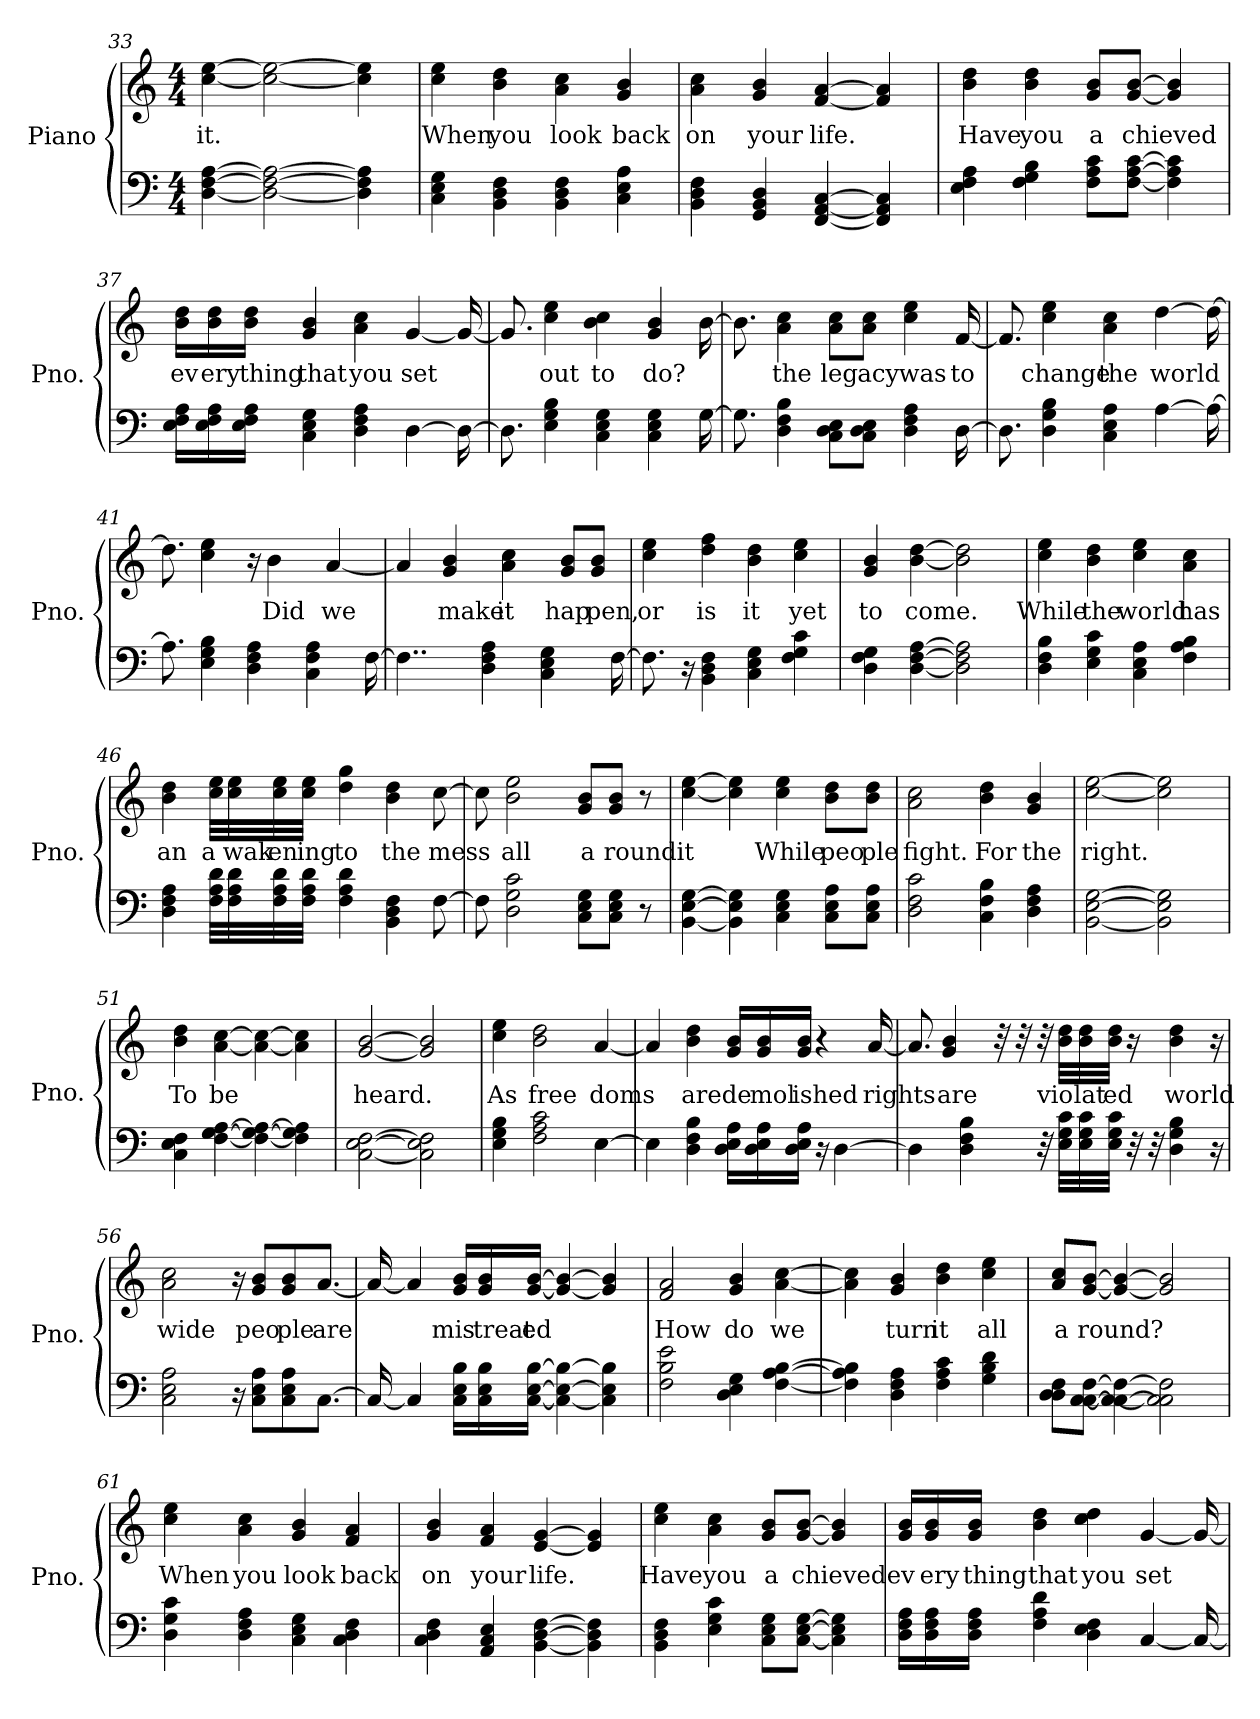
**kern	**kern	**text
*part1	*part1	*part1
*staff2	*staff1	*staff1
*I"Piano	*	*
*I'Pno.	*	*
!!LO:LB:g=z
*clefF4	*clefG2	*
*k[]	*k[]	*
*M4/4	*M4/4	*
=33	=33	=33
!	!	!LO:LY:b
[4D\ [4F\ [4A\	[4cc\ [4ee\	it.
2D\_ 2F\_ 2A\_	2cc\_ 2ee\_	.
4D\] 4F\] 4A\]	4cc\] 4ee\]	.
!!LO:LB:g=z
=34	=34	=34
!	!	!LO:LY:b
4C\ 4E\ 4G\	4cc\ 4ee\	When
!	!	!LO:LY:b
4BB\ 4D\ 4F\	4b\ 4dd\	you
!	!	!LO:LY:b
4BB\ 4D\ 4F\	4a\ 4cc\	look
!	!	!LO:LY:b
4C\ 4E\ 4A\	4g/ 4b/	back
!!LO:LB:g=z
=35	=35	=35
!	!	!LO:LY:b
4BB\ 4D\ 4F\	4a\ 4cc\	on
!	!	!LO:LY:b
4GG/ 4BB/ 4D/	4g/ 4b/	your
!	!	!LO:LY:b
[4FF/ [4AA/ [4C/	[4f/ [4a/	life.
4FF/] 4AA/] 4C/]	4f/] 4a/]	.
!!LO:LB:g=z
=36	=36	=36
!	!	!LO:LY:b
4E\ 4F\ 4A\	4b\ 4dd\	Have
!	!	!LO:LY:b
4F\ 4G\ 4B\	4b\ 4dd\	you
!	!	!LO:LY:b
8F\ 8A\ 8c\L	8g/ 8b/L	a
!	!	!LO:LY:b
[8F\ [8A\ [8c\J	[8g/ [8b/J	chieved
4F\] 4A\] 4c\]	4g/] 4b/]	.
!!LO:PB:g=z
=37	=37	=37
!	!	!LO:LY:b
16E\ 16F\ 16A\LL	16b\ 16dd\LL	ev
!	!	!LO:LY:b
16E\ 16F\ 16A\	16b\ 16dd\	ery
!	!	!LO:LY:b
16E\ 16F\ 16A\JJ	16b\ 16dd\JJ	thing
!	!	!LO:LY:b
4C\ 4E\ 4G\	4g/ 4b/	that
!	!	!LO:LY:b
4D\ 4F\ 4A\	4a\ 4cc\	you
!	!	!LO:LY:b
[4D\	[4g/	set
16D\_	16g/_	.
!!LO:LB:g=z
=38	=38	=38
8.D\]	8.g/]	.
!	!	!LO:LY:b
4E\ 4G\ 4B\	4cc\ 4ee\	out
!	!	!LO:LY:b
4C\ 4E\ 4G\	4b\ 4cc\	to
!	!	!LO:LY:b
4C\ 4E\ 4G\	4g/ 4b/	do?
[16G\	[16b\	.
!!LO:LB:g=z
=39	=39	=39
8.G\]	8.b\]	.
!	!	!LO:LY:b
4D\ 4F\ 4B\	4a\ 4cc\	the
!	!	!LO:LY:b
8C\ 8D\ 8E\L	8a\ 8cc\L	leg
!	!	!LO:LY:b
8C\ 8D\ 8E\J	8a\ 8cc\J	acy
!	!	!LO:LY:b
4D\ 4F\ 4A\	4cc\ 4ee\	was
!	!	!LO:LY:b
[16D\	[16f/	to
!!LO:LB:g=z
=40	=40	=40
8.D\]	8.f/]	.
!	!	!LO:LY:b
4D\ 4G\ 4B\	4cc\ 4ee\	change
!	!	!LO:LY:b
4C\ 4E\ 4A\	4a\ 4cc\	the
!	!	!LO:LY:b
[4A\	[4dd\	world
16A\_	16dd\_	.
!!LO:LB:g=z
=41	=41	=41
8.A\]	8.dd\]	.
4E\ 4G\ 4B\	4cc\ 4ee\	.
4D\ 4F\ 4A\	16r	.
!	!	!LO:LY:b
.	4b\	Did
4C\ 4F\ 4A\	.	.
!	!	!LO:LY:b
.	[4a/	we
[16F\	.	.
!!LO:PB:g=z
=42	=42	=42
4..F\]	4a/]	.
!	!	!LO:LY:b
.	4g/ 4b/	make
4D\ 4F\ 4A\	.	.
!	!	!LO:LY:b
.	4a\ 4cc\	it
4C\ 4E\ 4G\	.	.
!	!	!LO:LY:b
.	8g/ 8b/L	hap
!	!	!LO:LY:b
.	8g/ 8b/J	pen,
[16F\	.	.
!!LO:LB:g=z
=43	=43	=43
!	!	!LO:LY:b
8.F\]	4cc\ 4ee\	or
16r	.	.
!	!	!LO:LY:b
4BB\ 4D\ 4F\	4dd\ 4ff\	is
!	!	!LO:LY:b
4C\ 4E\ 4G\	4b\ 4dd\	it
!	!	!LO:LY:b
4F\ 4G\ 4c\	4cc\ 4ee\	yet
!!LO:LB:g=z
=44	=44	=44
!	!	!LO:LY:b
4D\ 4F\ 4G\	4g/ 4b/	to
!	!	!LO:LY:b
[4D\ [4F\ [4A\	[4b\ [4dd\	come.
2D\] 2F\] 2A\]	2b\] 2dd\]	.
!!LO:LB:g=z
=45	=45	=45
!	!	!LO:LY:b
4D\ 4F\ 4B\	4cc\ 4ee\	While
!	!	!LO:LY:b
4E\ 4G\ 4c\	4b\ 4dd\	the
!	!	!LO:LY:b
4C\ 4E\ 4A\	4cc\ 4ee\	world
!	!	!LO:LY:b
4F\ 4A\ 4B\	4a\ 4cc\	has
!!LO:LB:g=z
=46	=46	=46
!	!	!LO:LY:b
4D\ 4F\ 4A\	4b\ 4dd\	an
!	!	!LO:LY:b
32F\ 32A\ 32d\LLL	32cc\ 32ee\LLL	a
!	!	!LO:LY:b
32F\ 32A\ 32d\	32cc\ 32ee\	wak
!	!	!LO:LY:b
32F\ 32A\ 32d\	32cc\ 32ee\	en
!	!	!LO:LY:b
32F\ 32A\ 32d\JJJ	32cc\ 32ee\JJJ	ing
!	!	!LO:LY:b
4F\ 4A\ 4d\	4dd\ 4gg\	to
!	!	!LO:LY:b
4BB\ 4D\ 4F\	4b\ 4dd\	the
!	!	!LO:LY:b
[8F\	[8cc\	mess
!!LO:PB:g=z
=47	=47	=47
8F\]	8cc\]	.
!	!	!LO:LY:b
2D\ 2G\ 2c\	2b\ 2ee\	all
!	!	!LO:LY:b
8C\ 8E\ 8G\L	8g/ 8b/L	a
!	!	!LO:LY:b
8C\ 8E\ 8G\J	8g/ 8b/J	round
8r	8r	.
!!LO:LB:g=z
=48	=48	=48
!	!	!LO:LY:b
[4BB\ [4E\ [4G\	[4cc\ [4ee\	it
4BB\] 4E\] 4G\]	4cc\] 4ee\]	.
!	!	!LO:LY:b
4C\ 4E\ 4G\	4cc\ 4ee\	While
!	!	!LO:LY:b
8C\ 8E\ 8A\L	8b\ 8dd\L	peo
!	!	!LO:LY:b
8C\ 8E\ 8A\J	8b\ 8dd\J	ple
!!LO:LB:g=z
=49	=49	=49
!	!	!LO:LY:b
2D\ 2F\ 2c\	2a\ 2cc\	fight.
!	!	!LO:LY:b
4C\ 4F\ 4B\	4b\ 4dd\	For
!	!	!LO:LY:b
4D\ 4F\ 4A\	4g/ 4b/	the
!!LO:LB:g=z
=50	=50	=50
!	!	!LO:LY:b
[2BB\ [2E\ [2G\	[2cc\ [2ee\	right.
2BB\] 2E\] 2G\]	2cc\] 2ee\]	.
!!LO:LB:g=z
=51	=51	=51
!	!	!LO:LY:b
4C\ 4E\ 4F\	4b\ 4dd\	To
!	!	!LO:LY:b
[4F\ [4G\ [4A\	[4a\ [4cc\	be
4F\_ 4G\_ 4A\_	4a\_ 4cc\_	.
4F\] 4G\] 4A\]	4a\] 4cc\]	.
!!LO:PB:g=z
=52	=52	=52
!	!	!LO:LY:b
[2C\ [2E\ [2F\	[2g/ [2b/	heard.
2C\] 2E\] 2F\]	2g/] 2b/]	.
!!LO:LB:g=z
=53	=53	=53
!	!	!LO:LY:b
4E\ 4G\ 4B\	4cc\ 4ee\	As
!	!	!LO:LY:b
2F\ 2A\ 2c\	2b\ 2dd\	free
!	!	!LO:LY:b
[4E\	[4a/	doms
!!LO:LB:g=z
=54	=54	=54
4E\]	4a/]	.
!	!	!LO:LY:b
4D\ 4F\ 4B\	4b\ 4dd\	are
!	!	!LO:LY:b
16D\ 16E\ 16A\LL	16g/ 16b/LL	de
!	!	!LO:LY:b
16D\ 16E\ 16A\	16g/ 16b/	mol
!	!	!LO:LY:b
16D\ 16E\ 16A\JJ	16g/ 16b/JJ	ished
16r	4r	.
[4D\	.	.
!	!	!LO:LY:b
.	[16a/	rights
!!LO:LB:g=z
=55	=55	=55
4D\]	8.a/]	.
!	!	!LO:LY:b
.	4g/ 4b/	are
4D\ 4F\ 4B\	.	.
.	32r	.
.	32r	.
32r	32r	.
!	!	!LO:LY:b
32E\ 32G\ 32c\LLL	32b\ 32dd\LLL	vio
!	!	!LO:LY:b
32E\ 32G\ 32c\	32b\ 32dd\	lat
!	!	!LO:LY:b
32E\ 32G\ 32c\JJJ	32b\ 32dd\JJJ	ed
32r	16r	.
32r	.	.
!	!	!LO:LY:b
4D\ 4G\ 4B\	4b\ 4dd\	world
16r	16r	.
!!LO:LB:g=z
=56	=56	=56
!	!	!LO:LY:b
2C\ 2E\ 2A\	2a\ 2cc\	wide
16r	16r	.
!	!	!LO:LY:b
8C\ 8E\ 8A\L	8g/ 8b/L	peo
!	!	!LO:LY:b
8C\ 8E\ 8A\	8g/ 8b/	ple
!	!	!LO:LY:b
[8.C\J	[8.a/J	are
!!LO:PB:g=z
=57	=57	=57
16C/_	16a/_	.
4C/]	4a/]	.
!	!	!LO:LY:b
16C\ 16E\ 16B\LL	16g/ 16b/LL	mis
!	!	!LO:LY:b
16C\ 16E\ 16B\	16g/ 16b/	treat
!	!	!LO:LY:b
[16C\ [16E\ [16B\JJ	[16g/ [16b/JJ	ed
4C\_ 4E\_ 4B\_	4g/_ 4b/_	.
4C\] 4E\] 4B\]	4g/] 4b/]	.
!!LO:LB:g=z
=58	=58	=58
!	!	!LO:LY:b
2F\ 2B\ 2e\	2f/ 2a/	How
!	!	!LO:LY:b
4D\ 4E\ 4G\	4g/ 4b/	do
!	!	!LO:LY:b
[4F\ [4A\ [4B\	[4a\ [4cc\	we
!!LO:LB:g=z
=59	=59	=59
4F\] 4A\] 4B\]	4a\] 4cc\]	.
!	!	!LO:LY:b
4D\ 4F\ 4A\	4g/ 4b/	turn
!	!	!LO:LY:b
4F\ 4A\ 4c\	4b\ 4dd\	it
!	!	!LO:LY:b
4G\ 4B\ 4d\	4cc\ 4ee\	all
!!LO:LB:g=z
=60	=60	=60
!	!	!LO:LY:b
8D\ 8D\ 8F\L	8a/ 8cc/L	a
!	!	!LO:LY:b
[8C\ [8C\ [8F\J	[8g/ [8b/J	round?
4C\_ 4C\_ 4F\_	4g/_ 4b/_	.
2C\] 2C\] 2F\]	2g/] 2b/]	.
!!LO:LB:g=z
=61	=61	=61
!	!	!LO:LY:b
4D\ 4G\ 4c\	4cc\ 4ee\	When
!	!	!LO:LY:b
4D\ 4F\ 4A\	4a\ 4cc\	you
!	!	!LO:LY:b
4C\ 4E\ 4G\	4g/ 4b/	look
!	!	!LO:LY:b
4C\ 4D\ 4F\	4f/ 4a/	back
!!LO:PB:g=z
=62	=62	=62
!	!	!LO:LY:b
4C\ 4D\ 4F\	4g/ 4b/	on
!	!	!LO:LY:b
4AA/ 4C/ 4E/	4f/ 4a/	your
!	!	!LO:LY:b
[4BB\ [4D\ [4F\	[4e/ [4g/	life.
4BB\] 4D\] 4F\]	4e/] 4g/]	.
!!LO:LB:g=z
=63	=63	=63
!	!	!LO:LY:b
4BB\ 4D\ 4F\	4cc\ 4ee\	Have
!	!	!LO:LY:b
4E\ 4G\ 4c\	4a\ 4cc\	you
!	!	!LO:LY:b
8C\ 8E\ 8G\L	8g/ 8b/L	a
!	!	!LO:LY:b
[8C\ [8E\ [8G\J	[8g/ [8b/J	chieved
4C\] 4E\] 4G\]	4g/] 4b/]	.
!!LO:LB:g=z
=64	=64	=64
!	!	!LO:LY:b
16D\ 16F\ 16A\LL	16g/ 16b/LL	ev
!	!	!LO:LY:b
16D\ 16F\ 16A\	16g/ 16b/	ery
!	!	!LO:LY:b
16D\ 16F\ 16A\JJ	16g/ 16b/JJ	thing
!	!	!LO:LY:b
4F\ 4A\ 4d\	4b\ 4dd\	that
!	!	!LO:LY:b
4D\ 4E\ 4F\	4cc\ 4dd\	you
!	!	!LO:LY:b
[4C/	[4g/	set
16C/_	16g/_	.
=	=	=
*-	*-	*-
